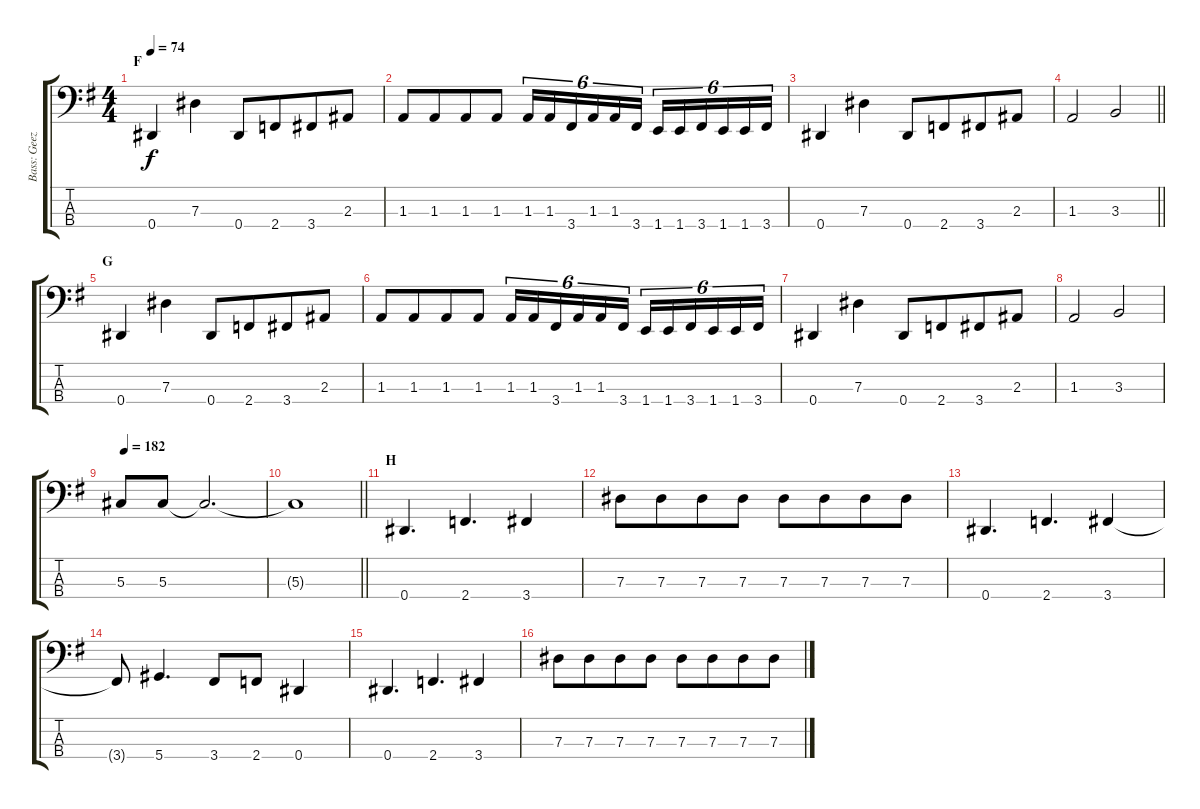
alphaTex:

\track ("Bass: Geezer" "Bass: Geez") {instrument electricbassfinger}
\staff {score tabs}
\tuning (Gb2 Db2 Ab1 Eb1) {hide}
\ts (4 4)
\section ("" "F")
\tempo 74
\clef f4
\ks g
0.4.4{dy f} 7.3.4 0.4.8 2.4.8{beam merge} 3.4.8 2.3.8 |
1.3.8 1.3.8{beam merge} 1.3.8 1.3.8 1.3.16{tu (6 4)} 1.3.16{tu (6 4)} 3.4.16{tu (6 4)} 1.3.16{tu (6 4)} 1.3.16{tu (6 4)} 3.4.16{tu (6 4)} 1.4.16{tu (6 4)} 1.4.16{tu (6 4)} 3.4.16{tu (6 4)} 1.4.16{tu (6 4)} 1.4.16{tu (6 4)} 3.4.16{tu (6 4)} |
0.4.4 7.3.4 0.4.8 2.4.8{beam merge} 3.4.8 2.3.8 |
\barLineRight lightlight
1.3.2 3.3.2 |
\section ("" "G")
0.4.4 7.3.4 0.4.8 2.4.8{beam merge} 3.4.8 2.3.8 |
1.3.8 1.3.8{beam merge} 1.3.8 1.3.8 1.3.16{tu (6 4)} 1.3.16{tu (6 4)} 3.4.16{tu (6 4)} 1.3.16{tu (6 4)} 1.3.16{tu (6 4)} 3.4.16{tu (6 4)} 1.4.16{tu (6 4)} 1.4.16{tu (6 4)} 3.4.16{tu (6 4)} 1.4.16{tu (6 4)} 1.4.16{tu (6 4)} 3.4.16{tu (6 4)} |
0.4.4 7.3.4 0.4.8 2.4.8{beam merge} 3.4.8 2.3.8 |
1.3.2 3.3.2 |
\tempo (182 0.03125)
5.3.8 5.3.8 5.3{t}.2{d} |
\barLineRight lightlight
5.3{t}.1 |
\section ("" "H")
0.4.4{d} 2.4.4{d} 3.4.4 |
7.3.8 7.3.8{beam merge} 7.3.8 7.3.8 7.3.8 7.3.8{beam merge} 7.3.8 7.3.8 |
0.4.4{d} 2.4.4{d} 3.4.4 |
3.4{t}.8 5.4.4{d} 3.4.8 2.4.8 0.4.4 |
0.4.4{d} 2.4.4{d} 3.4.4 |
7.3.8 7.3.8{beam merge} 7.3.8 7.3.8 7.3.8 7.3.8{beam merge} 7.3.8 7.3.8
